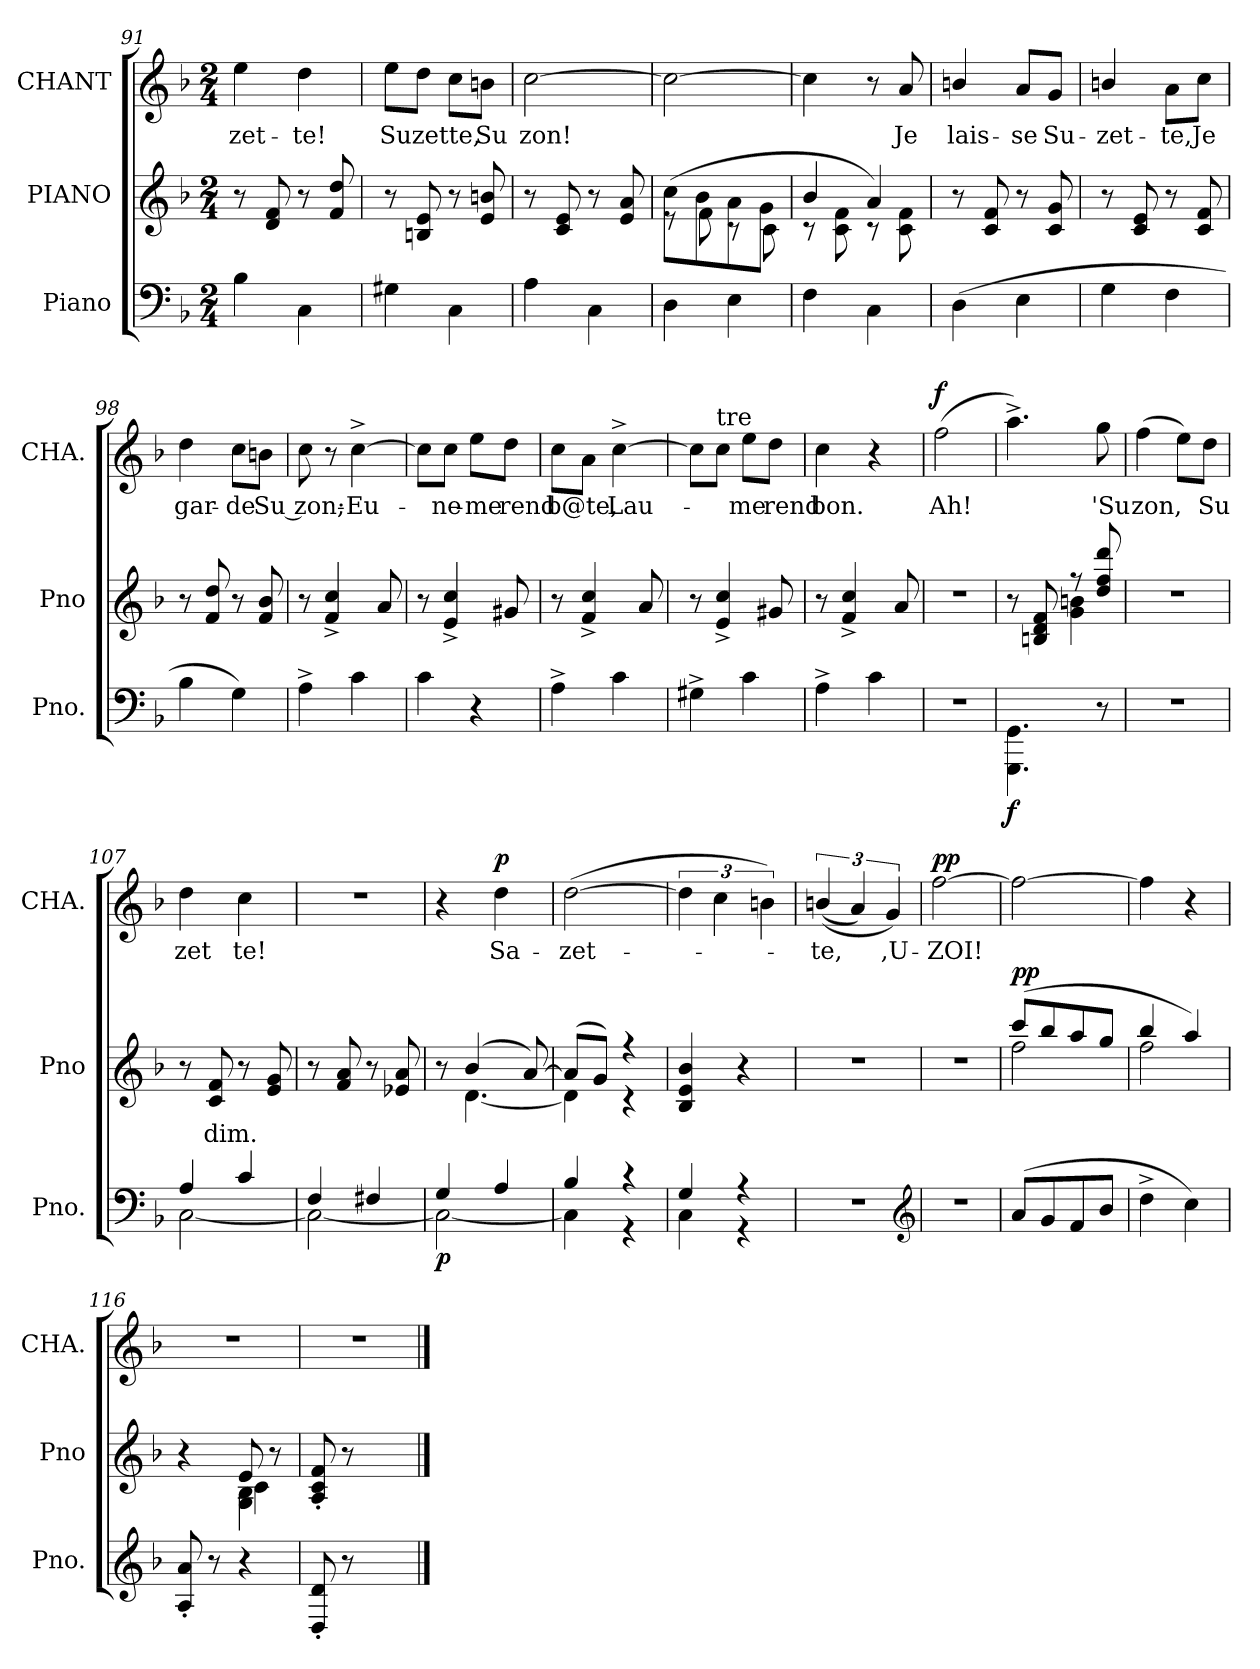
**kern	**dynam	**kern	**text	**dynam	**kern	**text	**dynam
*part3	*part3	*part2	*part2	*part2	*part1	*part1	*part1
*staff3	*staff3	*staff2	*staff2	*staff2	*staff1	*staff1	*staff1
*I"Piano	*	*I"PIANO	*	*	*I"CHANT	*	*
*I'Pno.	*	*I'Pno	*	*	*I'CHA.	*	*
*clefF4	*	*clefG2	*	*	*clefG2	*	*
*k[b-]	*	*k[b-]	*	*	*k[b-]	*	*
*F:	*	*F:	*	*	*F:	*	*
*M2/4	*	*M2/4	*	*	*M2/4	*	*
=91	=91	=91	=91	=91	=91	=91	=91
4B-\	.	8r	.	.	4ee\	zet-	.
.	.	8d/ 8f/	.	.	.	.	.
4C\	.	8r	.	.	4dd\	te!	.
.	.	8f/ 8dd/	.	.	.	.	.
=92	=92	=92	=92	=92	=92	=92	=92
4G#X\	.	8r	.	.	8ee\L	Suzette,	.
.	.	8Bn/ 8e/	.	.	8dd\J	.	.
4C\	.	8r	.	.	8cc\L	.	.
.	.	8e/ 8bn/	.	.	8bn\J	Su	.
=93	=93	=93	=93	=93	=93	=93	=93
4A\	.	8r	.	.	[2cc\	zon!	.
.	.	8c/ 8e/	.	.	.	.	.
4C\	.	8r	.	.	.	.	.
.	.	8e/ 8a/	.	.	.	.	.
=94	=94	=94	=94	=94	=94	=94	=94
*	*	*^	*	*	*	*	*
4D\	.	(8cc\L	8r	.	.	2cc\_	.	.
.	.	8b-\	8f\	.	.	.	.	.
4E\	.	8a\	8r	.	.	.	.	.
.	.	8g\J	8c\	.	.	.	.	.
=95	=95	=95	=95	=95	=95	=95	=95	=95
4F\	.	4b-/	8r	.	.	4cc\]	.	.
.	.	.	8c\ 8f\	.	.	.	.	.
4C\	.	4a/)	8r	.	.	8r	.	.
.	.	.	8c\ 8f\	.	.	8a/	Je	.
*	*	*v	*v	*	*	*	*	*
!!LO:LB:g=z
=96	=96	=96	=96	=96	=96	=96	=96
(4D\	.	8r	.	.	4b/	lais-	.
.	.	8c/ 8f/	.	.	.	.	.
4E\	.	8r	.	.	8a/L	se	.
.	.	8c/ 8g/	.	.	8g/J	Su-	.
=97	=97	=97	=97	=97	=97	=97	=97
4G\	.	8r	.	.	4b/	zet-	.
.	.	8c/ 8e/	.	.	.	.	.
4F\	.	8r	.	.	8a\L	te,Je	.
.	.	8c/ 8f/	.	.	8cc\J	.	.
=98	=98	=98	=98	=98	=98	=98	=98
4B-\	.	8r	.	.	4dd\	gar-	.
.	.	8f/ 8dd/	.	.	.	.	.
4G\)	.	8r	.	.	8cc\L	de	.
.	.	8f/ 8b-/	.	.	8b\J	Su zon;-	.
=99	=99	=99	=99	=99	=99	=99	=99
4A^\	.	8r	.	.	8cc\	.	.
.	.	4f^/ 4cc^/	.	.	8r	.	.
4c\	.	.	.	.	[4cc^\	Eu-	.
.	.	8a/	.	.	.	.	.
=100	=100	=100	=100	=100	=100	=100	=100
4c\	.	8r	.	.	8cc\L]	.	.
.	.	4e^/ 4cc^/	.	.	8cc\J	ne-	.
4r	.	.	.	.	8ee\L	me	.
.	.	8g#X/	.	.	8dd\J	rend	.
=101	=101	=101	=101	=101	=101	=101	=101
4A^\	.	8r	.	.	8cc\L	b@te,	.
.	.	4f^/ 4cc^/	.	.	8a\J	.	.
4c\	.	.	.	.	[4cc^\	Lau-	.
.	.	8a/	.	.	.	.	.
=102	=102	=102	=102	=102	=102	=102	=102
4G#X^\	.	8r	.	.	8cc\L]	.	.
!	!	!	!	!	!LO:TX:t=tre	!	!
.	.	4e^/ 4cc^/	.	.	8cc\J	.	.
4c\	.	.	.	.	8ee\L	me	.
.	.	8g#X/	.	.	8dd\J	rend	.
!!LO:LB:g=z
=103	=103	=103	=103	=103	=103	=103	=103
4A^\	.	8r	.	.	4cc\	bon.	.
.	.	4f^/ 4cc^/	.	.	.	.	.
4c\	.	.	.	.	4r	.	.
.	.	8a/	.	.	.	.	.
=104	=104	=104	=104	=104	=104	=104	=104
2r	.	2r	.	.	(2ff\	Ah!	f
=105	=105	=105	=105	=105	=105	=105	=105
*	*	*^	*	*	*	*	*
4.GGG\ 4.GG\	f	8r	4ryy	.	.	4.aa^\)	.	.
.	.	8Bn/ 8d/ 8f/	.	.	.	.	.	.
.	.	8r	4g\ 4bn\	.	.	.	.	.
8r	.	8dd/ 8ff/ 8ddd/	.	.	.	8gg\	'Su	.
*	*	*v	*v	*	*	*	*	*
=106	=106	=106	=106	=106	=106	=106	=106
2r	.	2r	.	.	(4ff\	zon,	.
.	.	.	.	.	8ee\L)	.	.
.	.	.	.	.	8dd\J	Su	.
=107	=107	=107	=107	=107	=107	=107	=107
*^	*	*	*	*	*	*	*
4A/	[2C\	.	8r	.	.	4dd\	zet	dim.
.	.	.	8c/ 8f/	dim.	.	.	.	.
4c/	.	.	8r	.	.	4cc\	te!	.
.	.	.	8e/ 8g/	.	.	.	.	.
=108	=108	=108	=108	=108	=108	=108	=108	=108
4F/	2C\_	.	8r	.	.	2r	.	.
.	.	.	8f/ 8a/	.	.	.	.	.
4F#X/	.	.	8r	.	.	.	.	.
.	.	.	8e-X/ 8a/	.	.	.	.	.
=109	=109	=109	=109	=109	=109	=109	=109	=109
*	*	*	*^	*	*	*	*	*
4G/	2C\_	p	8r	8ryy	.	.	4r	.	.
.	.	.	(4b-/	[4.d\	.	.	.	.	.
4A/	.	.	.	.	.	.	4dd\	Sa-	p
.	.	.	[8a/)	.	.	.	.	.	.
!!LO:LB:g=z
=110	=110	=110	=110	=110	=110	=110	=110	=110	=110
4B-/	4C\]	.	(8a/L]	4d\]	.	.	([2dd\	zet-	.
.	.	.	8g/J)	.	.	.	.	.	.
4r	4r	.	4r	4r	.	.	.	.	.
*	*	*	*v	*v	*	*	*	*	*
=111	=111	=111	=111	=111	=111	=111	=111	=111
4G/	4C\	.	4B-/ 4e/ 4b-/	.	.	6dd\]	.	.
.	.	.	.	.	.	6cc\	.	.
4r	4r	.	4r	.	.	.	.	.
.	.	.	.	.	.	6b\)	.	.
*v	*v	*	*	*	*	*	*	*
=112	=112	=112	=112	=112	=112	=112	=112
2r	.	2r	.	.	((6b/	te,­	.
.	.	.	.	.	6a/)	.	.
.	.	.	.	.	6g/)	,U-	.
*clefG2	*	*	*	*	*	*	*
=113	=113	=113	=113	=113	=113	=113	=113
2r	.	2r	.	.	[2ff\	ZOI!	pp
=114	=114	=114	=114	=114	=114	=114	=114
*	*	*^	*	*	*	*	*
(8a/L	.	(8ccc/L	2ff\	.	pp	2ff\_	.	.
8g/	.	8bb-/	.	.	.	.	.	.
8f/	.	8aa/	.	.	.	.	.	.
8b-/J	.	8gg/J	.	.	.	.	.	.
=115	=115	=115	=115	=115	=115	=115	=115	=115
4dd^\	.	4bb-/	2ff\	.	.	4ff\]	.	.
4cc\)	.	4aa/)	.	.	.	4r	.	.
=116	=116	=116	=116	=116	=116	=116	=116	=116
*	*	*	*^	*	*	*	*	*
8A'/ 8a'/	.	4r	4ryy	4ryy	.	.	2r	.	.
8r	.	.	.	.	.	.	.	.	.
4r	.	8e/	4G\ 4B-\	4c\	.	.	.	.	.
.	.	8r	.	.	.	.	.	.	.
*	*	*v	*v	*v	*	*	*	*	*
=117	=117	=117	=117	=117	=117	=117	=117
8D'/ 8d'/	.	8A'/ 8c'/ 8f'/	.	.	2r	.	.
8r	.	8r	.	.	.	.	.
4ryy	.	4ryy	.	.	.	.	.
==	==	==	==	==	==	==	==
*-	*-	*-	*-	*-	*-	*-	*-
